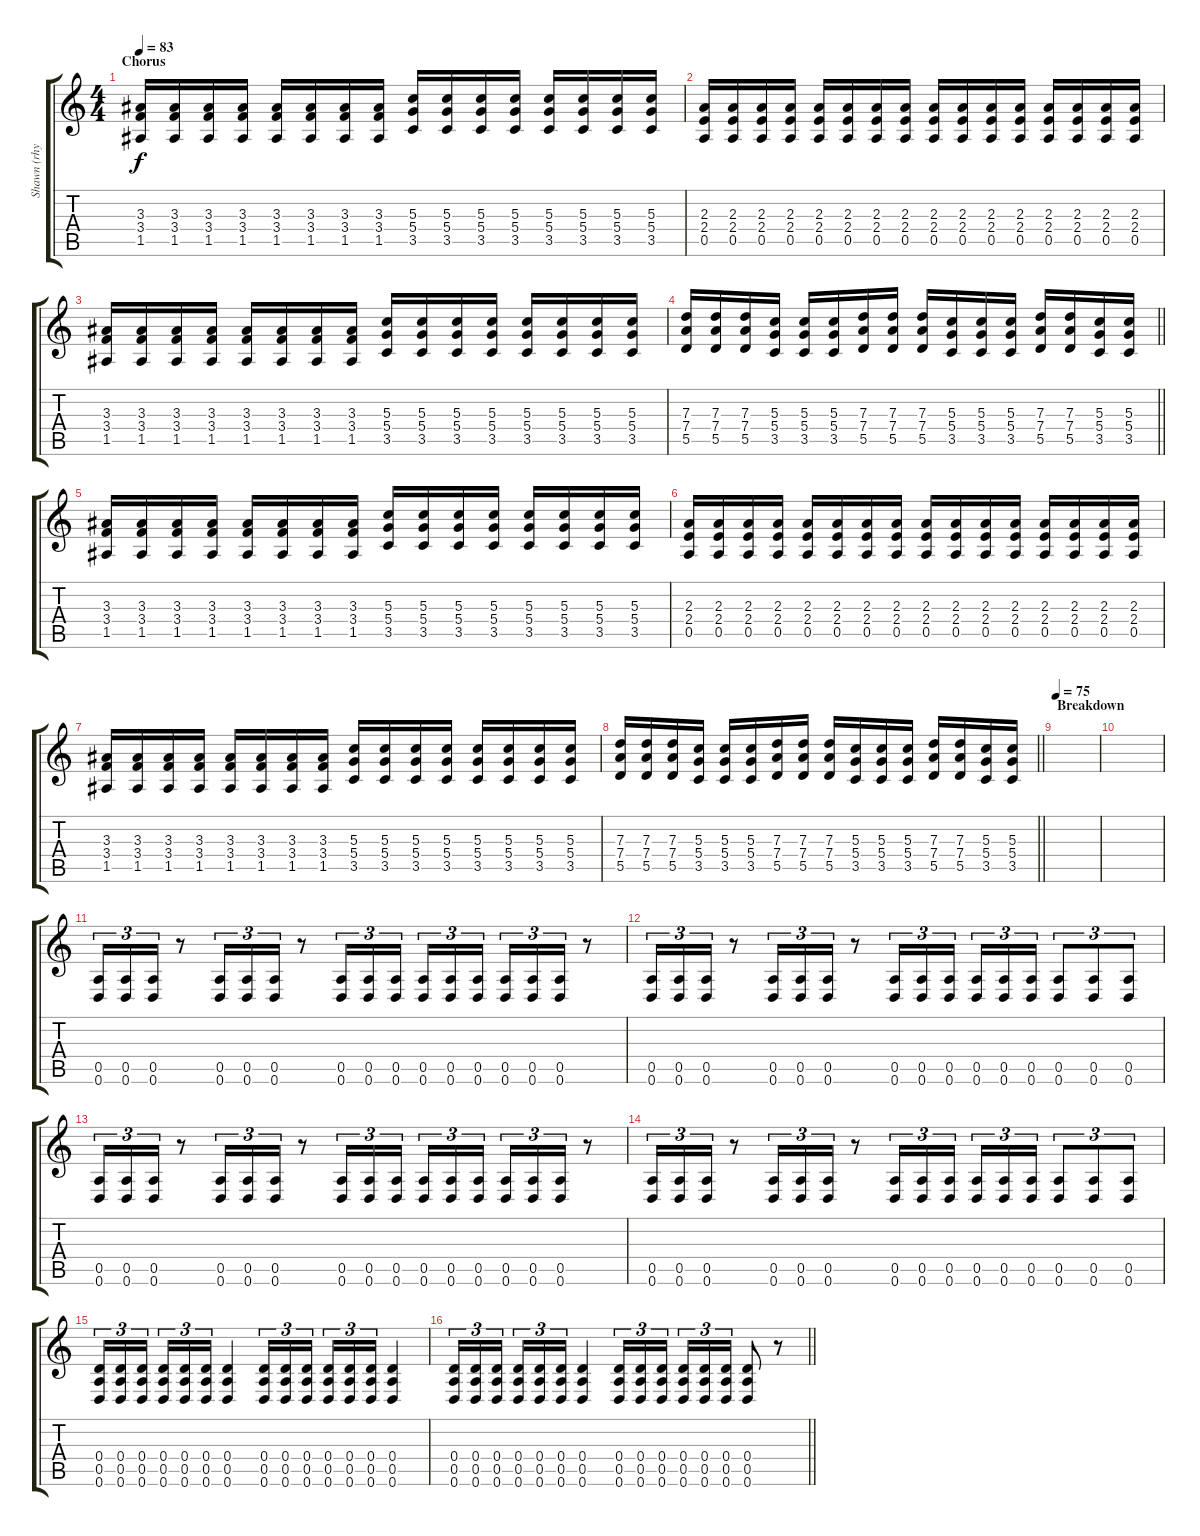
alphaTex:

\track ("Shawn (rhythm)" "Shawn (rhy") {instrument overdrivenguitar}
\staff {score tabs}
\tuning (E4 B3 G3 D3 A2 D2) {hide}
\ts (4 4)
\section ("" "Chorus")
\tempo 83
\clef g2
\ks c
(3.3 3.4 1.5).16{dy f} (3.3 3.4 1.5).16 (3.3 3.4 1.5).16 (3.3 3.4 1.5).16 (3.3 3.4 1.5).16 (3.3 3.4 1.5).16 (3.3 3.4 1.5).16 (3.3 3.4 1.5).16 (5.3 5.4 3.5).16 (5.3 5.4 3.5).16 (5.3 5.4 3.5).16 (5.3 5.4 3.5).16 (5.3 5.4 3.5).16 (5.3 5.4 3.5).16 (5.3 5.4 3.5).16 (5.3 5.4 3.5).16 |
(2.3 2.4 0.5).16 (2.3 2.4 0.5).16 (2.3 2.4 0.5).16 (2.3 2.4 0.5).16 (2.3 2.4 0.5).16 (2.3 2.4 0.5).16 (2.3 2.4 0.5).16 (2.3 2.4 0.5).16 (2.3 2.4 0.5).16 (2.3 2.4 0.5).16 (2.3 2.4 0.5).16 (2.3 2.4 0.5).16 (2.3 2.4 0.5).16 (2.3 2.4 0.5).16 (2.3 2.4 0.5).16 (2.3 2.4 0.5).16 |
(3.3 3.4 1.5).16 (3.3 3.4 1.5).16 (3.3 3.4 1.5).16 (3.3 3.4 1.5).16 (3.3 3.4 1.5).16 (3.3 3.4 1.5).16 (3.3 3.4 1.5).16 (3.3 3.4 1.5).16 (5.3 5.4 3.5).16 (5.3 5.4 3.5).16 (5.3 5.4 3.5).16 (5.3 5.4 3.5).16 (5.3 5.4 3.5).16 (5.3 5.4 3.5).16 (5.3 5.4 3.5).16 (5.3 5.4 3.5).16 |
\barLineRight lightlight
(7.3 7.4 5.5).16 (7.3 7.4 5.5).16 (7.3 7.4 5.5).16 (5.3 5.4 3.5).16 (5.3 5.4 3.5).16 (5.3 5.4 3.5).16 (7.3 7.4 5.5).16 (7.3 7.4 5.5).16 (7.3 7.4 5.5).16 (5.3 5.4 3.5).16 (5.3 5.4 3.5).16 (5.3 5.4 3.5).16 (7.3 7.4 5.5).16 (7.3 7.4 5.5).16 (5.3 5.4 3.5).16 (5.3 5.4 3.5).16 |
(3.3 3.4 1.5).16 (3.3 3.4 1.5).16 (3.3 3.4 1.5).16 (3.3 3.4 1.5).16 (3.3 3.4 1.5).16 (3.3 3.4 1.5).16 (3.3 3.4 1.5).16 (3.3 3.4 1.5).16 (5.3 5.4 3.5).16 (5.3 5.4 3.5).16 (5.3 5.4 3.5).16 (5.3 5.4 3.5).16 (5.3 5.4 3.5).16 (5.3 5.4 3.5).16 (5.3 5.4 3.5).16 (5.3 5.4 3.5).16 |
(2.3 2.4 0.5).16 (2.3 2.4 0.5).16 (2.3 2.4 0.5).16 (2.3 2.4 0.5).16 (2.3 2.4 0.5).16 (2.3 2.4 0.5).16 (2.3 2.4 0.5).16 (2.3 2.4 0.5).16 (2.3 2.4 0.5).16 (2.3 2.4 0.5).16 (2.3 2.4 0.5).16 (2.3 2.4 0.5).16 (2.3 2.4 0.5).16 (2.3 2.4 0.5).16 (2.3 2.4 0.5).16 (2.3 2.4 0.5).16 |
(3.3 3.4 1.5).16 (3.3 3.4 1.5).16 (3.3 3.4 1.5).16 (3.3 3.4 1.5).16 (3.3 3.4 1.5).16 (3.3 3.4 1.5).16 (3.3 3.4 1.5).16 (3.3 3.4 1.5).16 (5.3 5.4 3.5).16 (5.3 5.4 3.5).16 (5.3 5.4 3.5).16 (5.3 5.4 3.5).16 (5.3 5.4 3.5).16 (5.3 5.4 3.5).16 (5.3 5.4 3.5).16 (5.3 5.4 3.5).16 |
\barLineRight lightlight
(7.3 7.4 5.5).16 (7.3 7.4 5.5).16 (7.3 7.4 5.5).16 (5.3 5.4 3.5).16 (5.3 5.4 3.5).16 (5.3 5.4 3.5).16 (7.3 7.4 5.5).16 (7.3 7.4 5.5).16 (7.3 7.4 5.5).16 (5.3 5.4 3.5).16 (5.3 5.4 3.5).16 (5.3 5.4 3.5).16 (7.3 7.4 5.5).16 (7.3 7.4 5.5).16 (5.3 5.4 3.5).16 (5.3 5.4 3.5).16 |
\section ("" "Breakdown")
\tempo 75
|
|
(0.5 0.6).16{tu (3 2)} (0.5 0.6).16{tu (3 2)} (0.5 0.6).16{tu (3 2)} r.8 (0.5 0.6).16{tu (3 2)} (0.5 0.6).16{tu (3 2)} (0.5 0.6).16{tu (3 2)} r.8 (0.5 0.6).16{tu (3 2)} (0.5 0.6).16{tu (3 2)} (0.5 0.6).16{tu (3 2) beam splitsecondary} (0.5 0.6).16{tu (3 2)} (0.5 0.6).16{tu (3 2)} (0.5 0.6).16{tu (3 2)} (0.5 0.6).16{tu (3 2)} (0.5 0.6).16{tu (3 2)} (0.5 0.6).16{tu (3 2)} r.8 |
(0.5 0.6).16{tu (3 2)} (0.5 0.6).16{tu (3 2)} (0.5 0.6).16{tu (3 2)} r.8 (0.5 0.6).16{tu (3 2)} (0.5 0.6).16{tu (3 2)} (0.5 0.6).16{tu (3 2)} r.8 (0.5 0.6).16{tu (3 2)} (0.5 0.6).16{tu (3 2)} (0.5 0.6).16{tu (3 2) beam splitsecondary} (0.5 0.6).16{tu (3 2)} (0.5 0.6).16{tu (3 2)} (0.5 0.6).16{tu (3 2)} (0.5 0.6).8{tu (3 2)} (0.5 0.6).8{tu (3 2)} (0.5 0.6).8{tu (3 2)} |
(0.5 0.6).16{tu (3 2)} (0.5 0.6).16{tu (3 2)} (0.5 0.6).16{tu (3 2)} r.8 (0.5 0.6).16{tu (3 2)} (0.5 0.6).16{tu (3 2)} (0.5 0.6).16{tu (3 2)} r.8 (0.5 0.6).16{tu (3 2)} (0.5 0.6).16{tu (3 2)} (0.5 0.6).16{tu (3 2) beam splitsecondary} (0.5 0.6).16{tu (3 2)} (0.5 0.6).16{tu (3 2)} (0.5 0.6).16{tu (3 2)} (0.5 0.6).16{tu (3 2)} (0.5 0.6).16{tu (3 2)} (0.5 0.6).16{tu (3 2)} r.8 |
(0.5 0.6).16{tu (3 2)} (0.5 0.6).16{tu (3 2)} (0.5 0.6).16{tu (3 2)} r.8 (0.5 0.6).16{tu (3 2)} (0.5 0.6).16{tu (3 2)} (0.5 0.6).16{tu (3 2)} r.8 (0.5 0.6).16{tu (3 2)} (0.5 0.6).16{tu (3 2)} (0.5 0.6).16{tu (3 2) beam splitsecondary} (0.5 0.6).16{tu (3 2)} (0.5 0.6).16{tu (3 2)} (0.5 0.6).16{tu (3 2)} (0.5 0.6).8{tu (3 2)} (0.5 0.6).8{tu (3 2)} (0.5 0.6).8{tu (3 2)} |
(0.4 0.5 0.6).16{tu (3 2)} (0.4 0.5 0.6).16{tu (3 2)} (0.4 0.5 0.6).16{tu (3 2) beam splitsecondary} (0.4 0.5 0.6).16{tu (3 2)} (0.4 0.5 0.6).16{tu (3 2)} (0.4 0.5 0.6).16{tu (3 2)} (0.4 0.5 0.6).4 (0.4 0.5 0.6).16{tu (3 2)} (0.4 0.5 0.6).16{tu (3 2)} (0.4 0.5 0.6).16{tu (3 2) beam splitsecondary} (0.4 0.5 0.6).16{tu (3 2)} (0.4 0.5 0.6).16{tu (3 2)} (0.4 0.5 0.6).16{tu (3 2)} (0.4 0.5 0.6).4 |
\barLineRight lightlight
(0.4 0.5 0.6).16{tu (3 2)} (0.4 0.5 0.6).16{tu (3 2)} (0.4 0.5 0.6).16{tu (3 2) beam splitsecondary} (0.4 0.5 0.6).16{tu (3 2)} (0.4 0.5 0.6).16{tu (3 2)} (0.4 0.5 0.6).16{tu (3 2)} (0.4 0.5 0.6).4 (0.4 0.5 0.6).16{tu (3 2)} (0.4 0.5 0.6).16{tu (3 2)} (0.4 0.5 0.6).16{tu (3 2) beam splitsecondary} (0.4 0.5 0.6).16{tu (3 2)} (0.4 0.5 0.6).16{tu (3 2)} (0.4 0.5 0.6).16{tu (3 2)} (0.4 0.5 0.6).8 r.8
